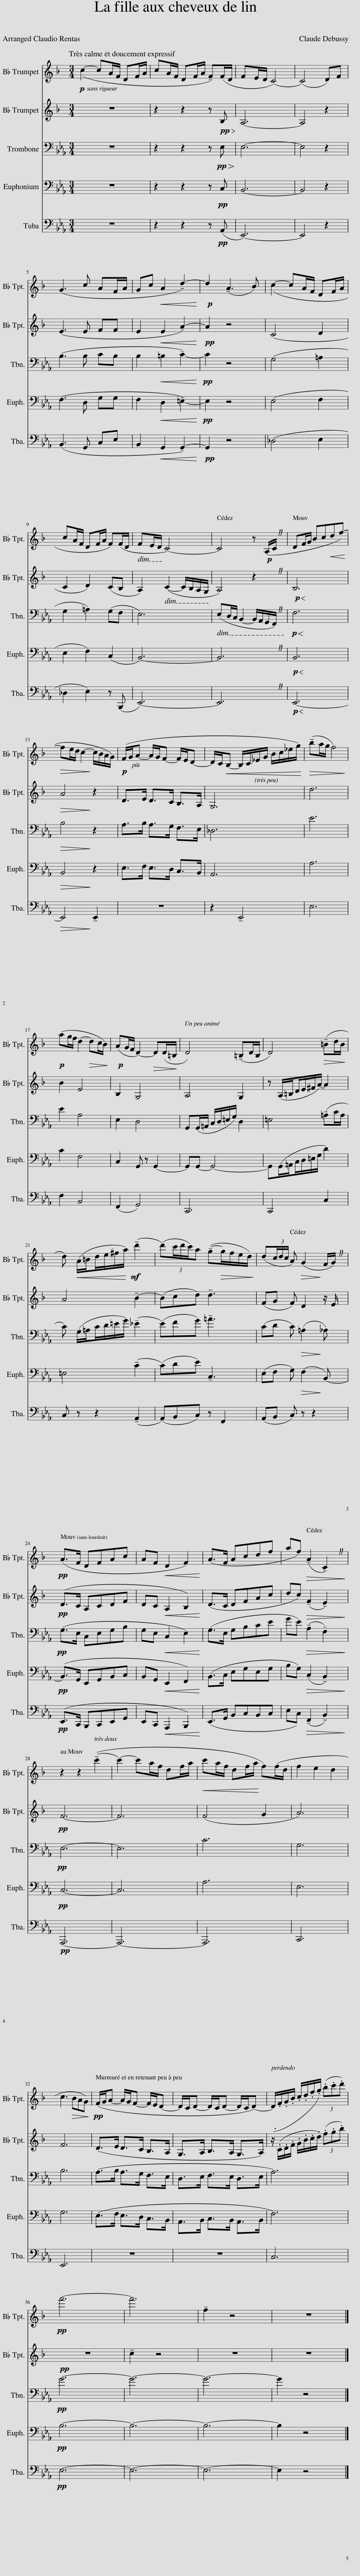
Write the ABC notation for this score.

X:1
%%score 1 2 3 4 5
L:1/8
Q:1/4=44
M:3/4
I:linebreak $
K:Eb
V:1 treble transpose=-2
V:2 treble transpose=-2
V:3 bass
V:4 bass
V:5 bass
V:1
[K:F]!p! (c2- cA/F/ DF/A/ | cA/F/ DF/A/ !tenuto!F)(F/D/ | FE/D/ C4-) | (C4 D)F |$ (G3 c AF/A/ | %5
 Gc!<(! A2 !tenuto!d2-)!<)! |!p! d2 (!tenuto!A3 B) | (c2- cA/F/ DF/A/ |$ cA/F/ DF/A/ F)(F/D/ | FE/D/ C4-) | %10
 C4 z!p! (A,/C/ | DF/G/ Bc!<(!d(f-)!<)! |$!>(! fe/d/ c2-!>)! c/B/A/G/) |!p! (F/G/A- A/G/F- F/E/D- | D/C/!<(!B,- B,/C/_E/G/ B/c/_e/g/)!<)! | %15
!>(! (!tenuto!ba/g/ f4)!>)! |$!p! (ag/f/ d2-!>(! dc/B/)!>)! |!p! (AG/F/ D2-)!>(! D(D/=B,/!>)! | D4) (!tenuto!=B,D/B,/ | D4)!>(! (!tenuto!=Bd/B/!>)! |$ %20
 d)!<(! (A/=B/d/e/^f/a/)!<)!!mf! !tenuto!d'2- | (d'(3c'/d'/c'/)a (!tenuto!g-!>(!g/f/e/d/)!>)! | (d(3c/d/c/ A)!>(! (G2!>)! F/G/) |$!pp! (A>F DFAc | AF!<(! D2 F2)!<)! | %25
 (A>F Acdf | af)!>(! (!tenuto!A2 !tenuto!C2)!>)! |$ z2 z2 (!tenuto!c'2- | c'2- c'a/f/ df/a/ |!<(! c'a/f/ df/a/!<)! f)(f/d/ | %30
 f2 e2 d2 |$ c3!>(! BAG)!>)! |!pp! (F/G/A- A/G/F- F/E/D- | D/C/D- D/C/D- D/C/D-) | (.D/.F/.G/.B/ .c/.d/.f/.g/) (3(.b.c'.d') |$ %35
!pp! f'6- | f'6 | !tenuto!f2 z4 | z6 |] %39
V:2
[K:F] z6 | z2 z2 z!pp!!>(! B,!>)! | A,6- | A,4 z2 |$ (E3 E FF | %5
 E2!<(! E2 !tenuto!A2-)!<)! |!pp! A2 z4 | (C4 D2 |$ C2 D2) (CB, | A,2) (C2- C/B,/A,/G,/ | %10
 A,4) z2 |!p!!<(! B,6!<)! |$!>(! A4!>)! z2 | D>E D>C B,>A, | G,6 | %15
 d6 |$ B2 E4 | B,2 G,4 | A,4 G,2 | z (A,/=B,/D/E/^F/A/-) A2 |$ %20
 A4 !tenuto!B2- | (Bcd) !tenuto!d3 | (FG F) D2 z/ E/ |$!pp! (D>C A,CDF | DC!<(! A,2 B,2)!<)! | %25
 (D>C DFAc | dc)!>(! (!tenuto!F2 !tenuto!E2)!>)! |$!pp! F6- | F6 | (F4 G2 | %30
 A6) |$ F6 | (D>E D>C B,>A, | G,>A, B,>A, G,>A,) | z/ (.C/.D/.F/ .G/.B/.c/.d/) (3(.f.g.b) |$ %35
!pp! z6 | !tenuto!c2 z4 | z6 | z6 |] %39
V:3
 z6 | z2 z2 z!pp!!>(! E,!>)! | E,6- | E,4 z2 |$ (B,3 B, CB, | %5
 B,2!<(! =B,2 !tenuto!C2-)!<)! |!pp! C2 z4 | (G,4 =A,2 |$ G,2 =A,2) (G,F, | E,6) | %10
 (E,D,/C,/ B,,2- B,,/A,,/G,,/F,,/) |!p!!<(! F,6!<)! |$!>(! B,4!>)! z2 | A,>B, A,>G, F,>E, | _D,6 | %15
 E6 |$ E2 A,4 | E,2 D,4 | G,,(G,,/=A,,/ C,/D,/=E,/G,/) D,2 | =E,4 (!tenuto!=A,C/A,/ |$ %20
 C) (G,/=A,/C/D/=E/G/) !tenuto!_E2- | (EFG) !tenuto!=A3 | (CD C)!>(! (=A,2!>)! _A,) |$!pp! (G,>E, C,E,G,B, | G,E,!<(! C,2 E,2)!<)! | %25
 (G,>E, G,B,CE | GE)!>(! (!tenuto!A,2 !tenuto!F,2)!>)! |$!pp! E,6- | E,6 | C6 | %30
 G,6 |$ B,6 | (A,>B, A,>G, F,>E, | D,>E, F,>E, D,>E, | A,6) |$ %35
!pp! G6- | G6- | G6- | G2 z4 |] %39
V:4
 z6 | z2 z2 z!pp! C, | B,,6- | B,,4 z2 |$ (F,3 D, G,G, | %5
 F,2!<(! D,2 !tenuto!=E,2-)!<)! |!pp! E,2 z4 | (E,4 F,2 |$ E,2 F,2) (C,2 | B,,6-) | %10
 B,,6 |!p!!<(! B,,6!<)! |$!>(! B,,4!>)! z2 | E,>F, E,>D, C,>B,, | A,,6 | %15
 A,6 |$ C2 F,4 | C,2 G,, z G,,2- | G,,G,,- G,,4- | G,,(G,,/=A,,/C,/D,/=E,/G,/ D2) |$ %20
 =E,4 !tenuto!C2- | (CDE) !tenuto!C,3 | (E,F, G,)!>(! (F,2!>)! B,,-) |$!pp! (B,,>G,, E,,G,,B,,C, | B,,G,,!<(! E,,2 F,,2)!<)! | %25
 (B,,>C, E,G,E,G, | B,G,)!>(! (!tenuto!C,2 !tenuto!B,,2)!>)! |$!pp! C,6- | C,6 | A,6 | %30
 E,6 |$ G,6 | (E,>F, E,>D, C,>B,, | A,,>B,, C,>B,, A,,>B,, | F,6) |$ %35
!pp! B,6- | B,6- | B,6- | B,2 z4 |] %39
V:5
 z6 | z2 z2 z!pp! (A,, | E,,6-) | E,,4 z2 |$ (B,,3 G,, C,E, | %5
 B,,2!<(! G,,2 !tenuto!G,,2-)!<)! |!pp! G,,2 z4 | (_D,4 E,2 |$ _D,2 E,2) z (B,,, | E,,6-) | %10
 E,,6 |!p!!<(! E,,6-!<)! |$!>(! E,,4!>)! !tenuto!E,,2 | z6 | z2 !tenuto!E,,4 | %15
 E,6 |$ F,2 B,,4 | (F,,2 G,,4) | C,,6 | C,,4 C,2 |$ %20
 C, z z2 !tenuto!A,,2- | (A,,B,,C,) z F,,2 | (A,,B,, C,) z z2 |$!pp! (E,,>C,, B,,,C,,E,,G,, | E,,C,,!<(! A,,,2 B,,,2)!<)! | %25
 (E,,>G,, B,,C,B,,C, | E,C,)!>(! (!tenuto!F,,2 !tenuto!B,,2)!>)! |$!pp! A,,,6- | A,,,6- | A,,,6 | %30
 C,,6 |$ E,,6 | z6 | z6 | C,6 |$ %35
!pp! E,6- | E,6- | E,6- | E,2 z4 |] %39
